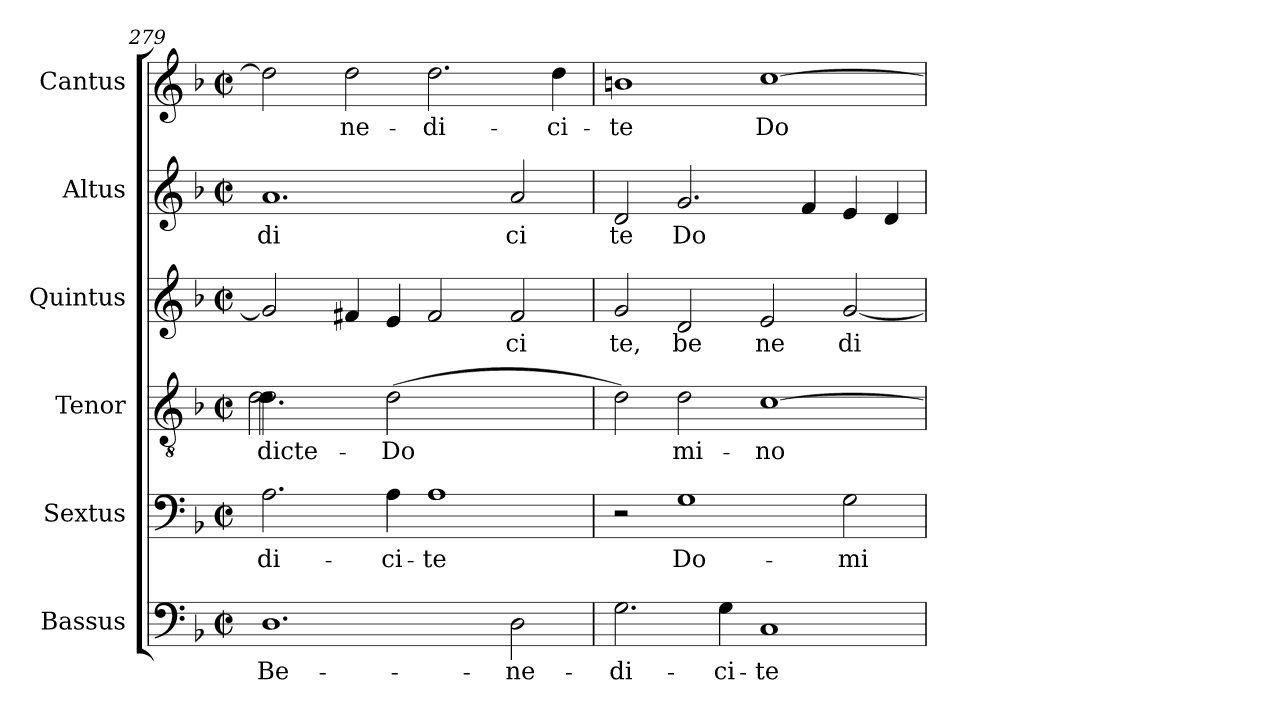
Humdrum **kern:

**kern	**text	**kern	**text	**kern	**text	**kern	**text	**kern	**text	**kern	**text
*part6	*part6	*part5	*part5	*part4	*part4	*part3	*part3	*part2	*part2	*part1	*part1
*staff6	*staff6	*staff5	*staff5	*staff4	*staff4	*staff3	*staff3	*staff2	*staff2	*staff1	*staff1
*I"Bassus	*	*I"Sextus	*	*I"Tenor	*	*I"Quintus	*	*I"Altus	*	*I"Cantus	*
*I'Bassus	*	*I'Sextus	*	*I'Tenor	*	*I'Quintus	*	*I'Altus	*	*I'Cantus	*
*clefF4	*	*clefF4	*	*clefGv2	*	*clefG2	*	*clefG2	*	*clefG2	*
*k[b-]	*	*k[b-]	*	*k[b-]	*	*k[b-]	*	*k[b-]	*	*k[b-]	*
*F:	*	*F:	*	*F:	*	*F:	*	*F:	*	*F:	*
*M2/2	*	*M2/2	*	*M2/2	*	*M2/2	*	*M2/2	*	*M2/2	*
*met(c|)	*	*met(c|)	*	*met(c|)	*	*met(c|)	*	*met(c|)	*	*met(c|)	*
=279	=279	=279	=279	=279	=279	=279	=279	=279	=279	=279	=279
!	!LO:LY:b:cj	!	!LO:LY:b:cj	!	!LO:LY:b:cj	!	!LO:LY:b:cj	!	!LO:LY:b:cj	!	!LO:LY:b:cj
*	*	*	*	*^	*	*	*	*	*	*	*
*	*	*	*	*	*^	*	*	*	*	*	*	*
1.D	Be-	2.A\	-di-	2.d\	2d\	4d\	-dicte-	2g/]	.	1.a	di	2dd\]	--
.	.	.	.	.	.	2.ryy	.	.	.	.	.	.	.
!	!	!	!	!	!	!	!	!	!LO:LY:b:cj	!	!	!	!LO:LY:b:cj
.	.	.	.	.	2.ryy	.	.	4f#X/	.	.	.	2dd\	-ne-
!	!	!	!LO:LY:b:cj	!	!	!	!LO:LY:b:cj	!	!LO:LY:b:cj	!	!	!	!
.	.	4A\	-ci-	(>2d\	.	.	-Do-	4e/	.	.	.	.	.
!	!	!	!LO:LY:b:cj	!	!	!	!	!	!LO:LY:b:cj	!	!	!	!LO:LY:b:cj
.	.	1A	-te	.	.	1ryy	.	2f#/	.	.	.	2.dd\	-di-
.	.	.	.	2.ryy	2.ryy	.	.	.	.	.	.	.	.
!	!LO:LY:b:cj	!	!	!	!	!	!	!	!LO:LY:b:cj	!	!LO:LY:b:cj	!	!
2D\	-ne-	.	.	.	.	.	.	2f#/	ci	2a/	ci	.	.
!	!	!	!	!	!	!	!	!	!	!	!	!	!LO:LY:b:cj
.	.	.	.	.	.	.	.	.	.	.	.	4dd\	-ci-
*	*	*	*	*v	*v	*v	*	*	*	*	*	*	*
=280	=280	=280	=280	=280	=280	=280	=280	=280	=280	=280	=280
!	!LO:LY:b:cj	!	!	!	!LO:LY:b:cj	!	!LO:LY:b:cj	!	!LO:LY:b:cj	!	!LO:LY:b:cj
2.G\	-di-	2r	.	2d\)	--	2g/	te,	2d/	te	1bn	-te
!	!	!	!LO:LY:b:cj	!	!LO:LY:b:cj	!	!LO:LY:b:cj	!	!LO:LY:b:cj	!	!
.	.	1G	Do-	2d\	-mi-	2d/	be	2.g/	Do	.	.
!	!LO:LY:b:cj	!	!	!	!	!	!	!	!	!	!
4G\	-ci-	.	.	.	.	.	.	.	.	.	.
!	!LO:LY:b:cj	!	!	!	!LO:LY:b:cj	!	!LO:LY:b:cj	!	!	!	!LO:LY:b:cj
1C	-te	.	.	[>1c	-no	2e/	ne	.	.	[>1cc	Do-
!	!	!	!	!	!	!	!	!	!LO:LY:b:cj	!	!
.	.	.	.	.	.	.	.	4f/	.	.	.
!	!	!	!LO:LY:b:cj	!	!	!	!LO:LY:b:cj	!	!LO:LY:b:cj	!	!
.	.	2G\	-mi-	.	.	[<2g/	di	4e/	.	.	.
!	!	!	!	!	!	!	!	!	!LO:LY:b:cj	!	!
.	.	.	.	.	.	.	.	4d/	.	.	.
=	=	=	=	=	=	=	=	=	=	=	=
*-	*-	*-	*-	*-	*-	*-	*-	*-	*-	*-	*-
